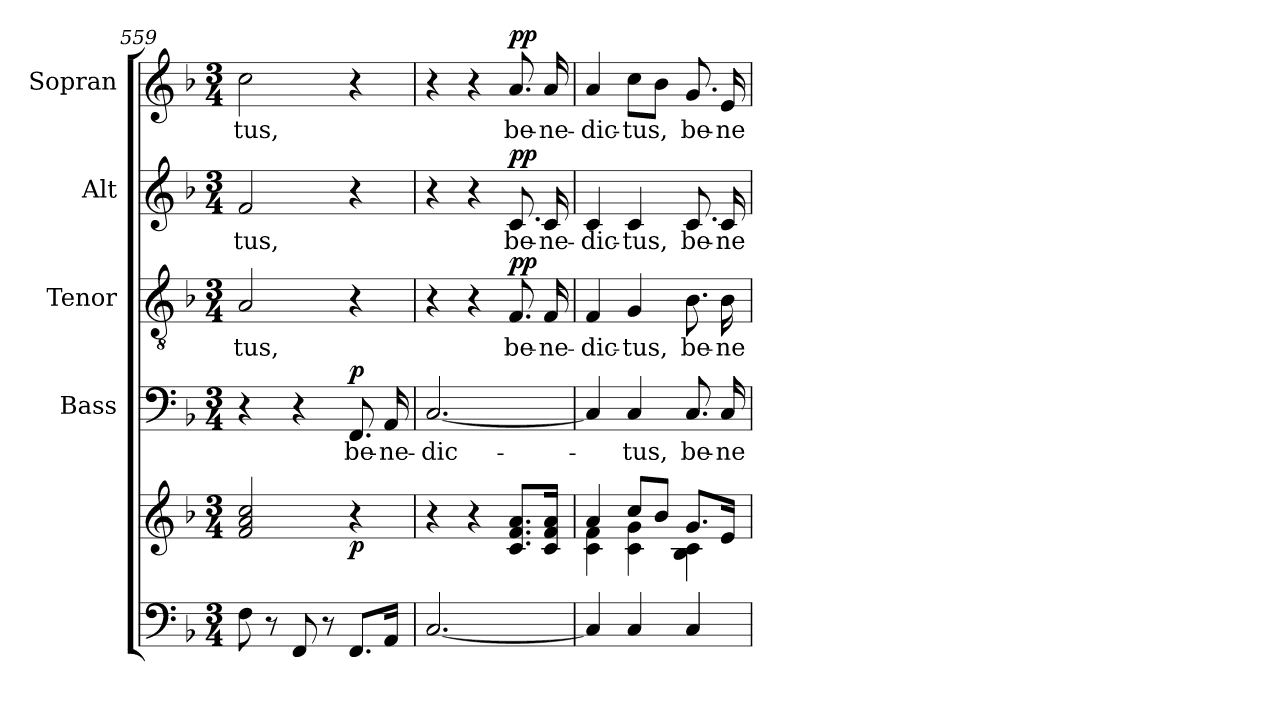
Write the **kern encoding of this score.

**kern	**kern	**dynam	**kern	**text	**dynam	**kern	**text	**dynam	**kern	**text	**dynam	**kern	**text	**dynam
*part5	*part5	*part5	*part4	*part4	*part4	*part3	*part3	*part3	*part2	*part2	*part2	*part1	*part1	*part1
*staff6	*staff5	*staff5/6	*staff4	*staff4	*staff4	*staff3	*staff3	*staff3	*staff2	*staff2	*staff2	*staff1	*staff1	*staff1
*	*	*	*I"Bass	*	*	*I"Tenor	*	*	*I"Alt	*	*	*I"Sopran	*	*
*	*	*	*I'B.	*	*	*I'T.	*	*	*I'A.	*	*	*I'S.	*	*
*clefF4	*clefG2	*	*clefF4	*	*	*clefGv2	*	*	*clefG2	*	*	*clefG2	*	*
*k[b-]	*k[b-]	*	*k[b-]	*	*	*k[b-]	*	*	*k[b-]	*	*	*k[b-]	*	*
*F:	*F:	*	*F:	*	*	*F:	*	*	*F:	*	*	*F:	*	*
*M3/4	*M3/4	*	*M3/4	*	*	*M3/4	*	*	*M3/4	*	*	*M3/4	*	*
=559	=559	=559	=559	=559	=559	=559	=559	=559	=559	=559	=559	=559	=559	=559
!	!	!	!	!	!	!	!LO:LY:b	!	!	!LO:LY:b	!	!	!LO:LY:b	!
8F\	2f/ 2a/ 2cc/	.	4r	.	.	2A/	-tus,	.	2f/	-tus,	.	2cc\	-tus,	.
8r	.	.	.	.	.	.	.	.	.	.	.	.	.	.
8FF/	.	.	4r	.	.	.	.	.	.	.	.	.	.	.
8r	.	.	.	.	.	.	.	.	.	.	.	.	.	.
!	!	!LO:DY:b	!	!LO:LY:b	!LO:DY:a	!	!	!	!	!	!	!	!	!
8.FF/L	4r	p	8.FF/	be-	p	4r	.	.	4r	.	.	4r	.	.
!	!	!	!	!LO:LY:b	!	!	!	!	!	!	!	!	!	!
16AA/Jk	.	.	16AA/	-ne-	.	.	.	.	.	.	.	.	.	.
=560	=560	=560	=560	=560	=560	=560	=560	=560	=560	=560	=560	=560	=560	=560
!	!	!	!	!LO:LY:b	!	!	!	!	!	!	!	!	!	!
[2.C/	4r	.	[2.C/	-dic-	.	4r	.	.	4r	.	.	4r	.	.
.	4r	.	.	.	.	4r	.	.	4r	.	.	4r	.	.
!	!	!	!	!	!	!	!LO:LY:b	!LO:DY:a	!	!LO:LY:b	!LO:DY:a	!	!LO:LY:b	!LO:DY:a
.	8.c/ 8.f/ 8.a/L	.	.	.	.	8.F/	be-	pp	8.c/	be-	pp	8.a/	be-	pp
!	!	!	!	!	!	!	!LO:LY:b	!	!	!LO:LY:b	!	!	!LO:LY:b	!
.	16c/ 16f/ 16a/Jk	.	.	.	.	16F/	-ne-	.	16c/	-ne-	.	16a/	-ne-	.
=561	=561	=561	=561	=561	=561	=561	=561	=561	=561	=561	=561	=561	=561	=561
*	*^	*	*	*	*	*	*	*	*	*	*	*	*	*
!	!	!	!	!	!	!	!	!LO:LY:b	!	!	!LO:LY:b	!	!	!LO:LY:b	!
4C/]	4a/	4c\ 4f\	.	4C/]	.	.	4F/	-dic-	.	4c/	-dic-	.	4a/	-dic-	.
!	!	!	!	!	!LO:LY:b	!	!	!LO:LY:b	!	!	!LO:LY:b	!	!	!LO:LY:b	!
4C/	8cc/L	4c\ 4g\	.	4C/	-tus,	.	4G/	-tus,	.	4c/	-tus,	.	8cc\L	-tus,	.
.	8b-/J	.	.	.	.	.	.	.	.	.	.	.	8b-\J	.	.
!	!	!	!	!	!LO:LY:b	!	!	!LO:LY:b	!	!	!LO:LY:b	!	!	!LO:LY:b	!
4C/	8.g/L	4B-\ 4c\	.	8.C/	be-	.	8.B-\	be-	.	8.c/	be-	.	8.g/	be-	.
!	!	!	!	!	!LO:LY:b	!	!	!LO:LY:b	!	!	!LO:LY:b	!	!	!LO:LY:b	!
.	16e/Jk	.	.	16C/	-ne-	.	16B-\	-ne-	.	16c/	-ne-	.	16e/	-ne-	.
*	*v	*v	*	*	*	*	*	*	*	*	*	*	*	*	*
=	=	=	=	=	=	=	=	=	=	=	=	=	=	=
*-	*-	*-	*-	*-	*-	*-	*-	*-	*-	*-	*-	*-	*-	*-
